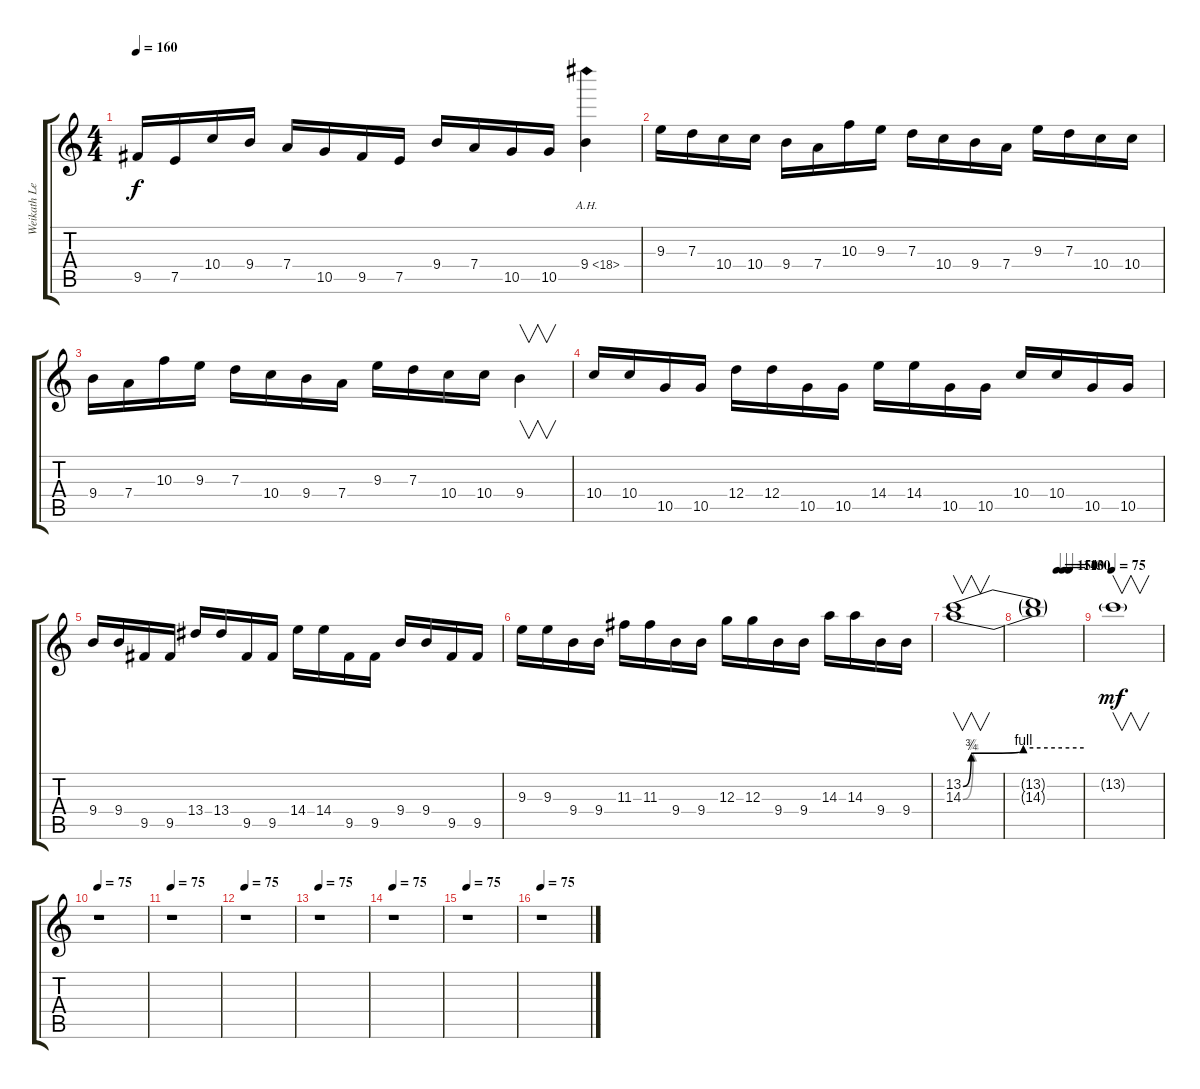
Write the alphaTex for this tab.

\track ("Weikath Lead" "Weikath Le") {instrument overdrivenguitar}
\staff {score tabs}
\tuning (E4 B3 G3 D3 A2 E2) {hide}
\ts (4 4)
\tempo 160
\clef g2
\ks c
9.5.16{dy f} 7.5.16 10.4.16 9.4.16 7.4.16 10.5.16 9.5.16 7.5.16 9.4.16 7.4.16 10.5.16 10.5.16 9.4{ah 9}.4 |
9.3.16 7.3.16 10.4.16 10.4.16 9.4.16 7.4.16 10.3.16 9.3.16 7.3.16 10.4.16 9.4.16 7.4.16 9.3.16 7.3.16 10.4.16 10.4.16 |
9.4.16 7.4.16 10.3.16 9.3.16 7.3.16 10.4.16 9.4.16 7.4.16 9.3.16 7.3.16 10.4.16 10.4.16 9.4.4{v} |
10.4.16 10.4.16 10.5.16 10.5.16 12.4.16 12.4.16 10.5.16 10.5.16 14.4.16 14.4.16 10.5.16 10.5.16 10.4.16 10.4.16 10.5.16 10.5.16 |
9.4.16 9.4.16 9.5.16 9.5.16 13.4.16 13.4.16 9.5.16 9.5.16 14.4.16 14.4.16 9.5.16 9.5.16 9.4.16 9.4.16 9.5.16 9.5.16 |
9.3.16 9.3.16 9.4.16 9.4.16 11.3.16 11.3.16 9.4.16 9.4.16 12.3.16 12.3.16 9.4.16 9.4.16 14.3.16 14.3.16 9.4.16 9.4.16 |
(13.2{be (custom 0 0 4 3 30 4 60 4)} 14.3{be (custom 0 0 5 3 30 4 60 4)}).1{v} |
\tempo (150 0.5)
\tempo (140 0.625)
\tempo (130 0.75)
(13.2{t} 14.3{t}).1 |
\tempo 75
13.2{g}.1{v dy mf} |
\tempo 75
r.1 |
\tempo 75
r.1 |
\tempo 75
r.1 |
\tempo 75
r.1 |
\tempo 75
r.1 |
\tempo 75
r.1 |
\tempo 75
r.1
